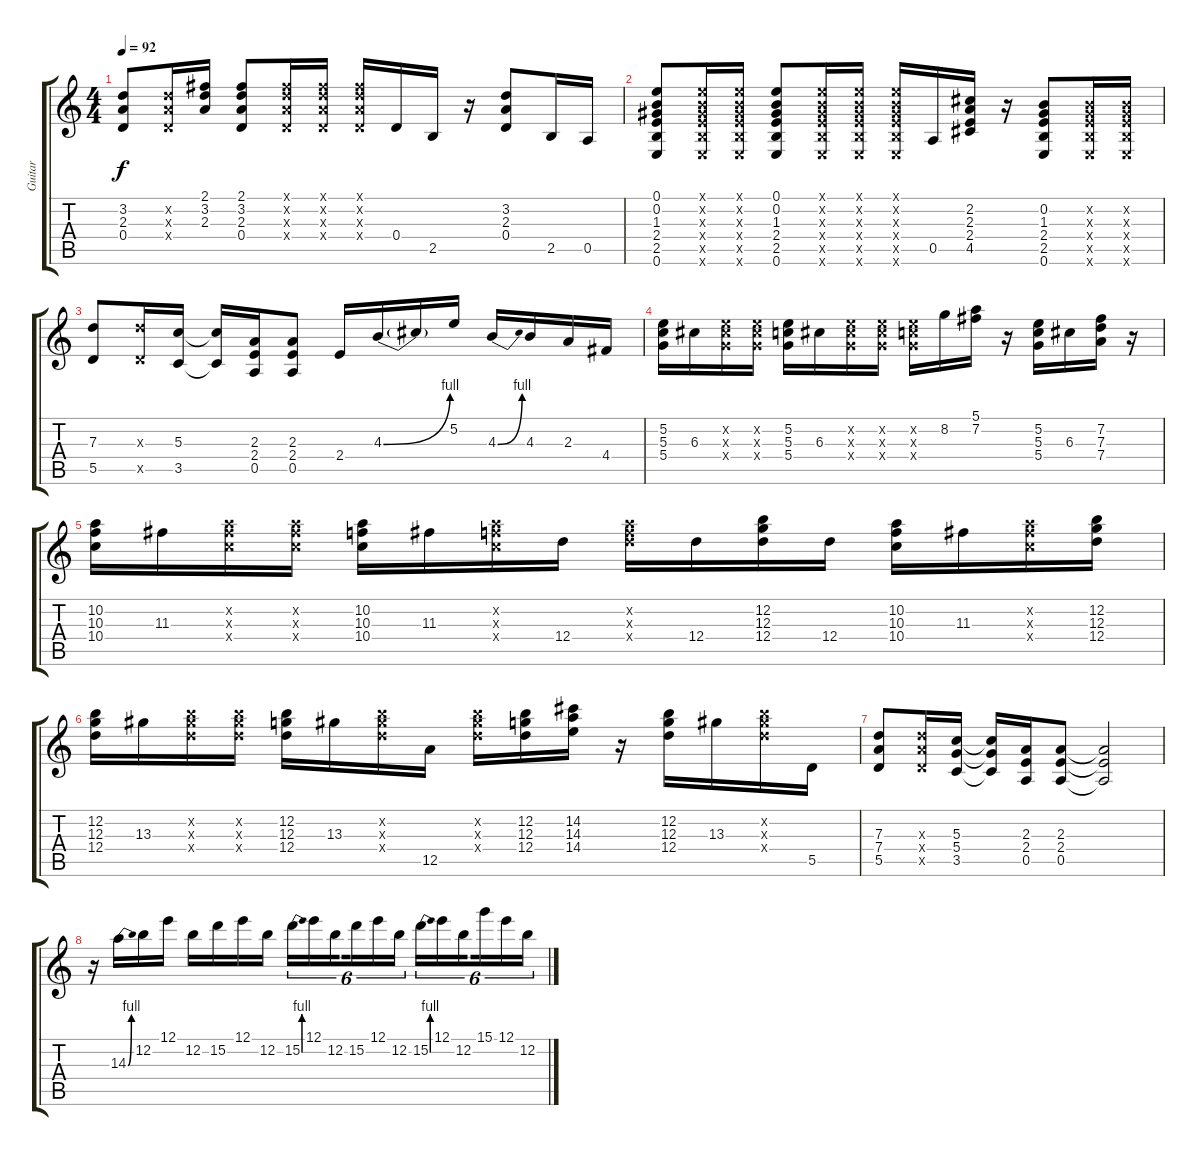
\track ("Guitar" "Guitar") {instrument distortionguitar}
\staff {score tabs}
\tuning (E4 B3 G3 D3 A2 E2) {hide}
\ts (4 4)
\tempo 92
\clef g2
\ks c
(3.2 2.3 0.4).8{dy f} (3.2{x} 2.3{x} 0.4{x}).16 (2.1 3.2 2.3).16 (2.1 3.2 2.3 0.4).8 (2.1{x} 3.2{x} 2.3{x} 0.4{x}).16 (2.1{x} 3.2{x} 2.3{x} 0.4{x}).16 (2.1{x} 3.2{x} 2.3{x} 0.4{x}).16 0.4.16 2.5.16 r.16 (3.2 2.3 0.4).8 2.5.16 0.5.16 |
(0.1 0.2 1.3 2.4 2.5 0.6).8 (0.1{x} 0.2{x} 1.3{x} 2.4{x} 2.5{x} 0.6{x}).16 (0.1{x} 0.2{x} 1.3{x} 2.4{x} 2.5{x} 0.6{x}).16 (0.1 0.2 1.3 2.4 2.5 0.6).8 (0.1{x} 0.2{x} 1.3{x} 2.4{x} 2.5{x} 0.6{x}).16 (0.1{x} 0.2{x} 1.3{x} 2.4{x} 2.5{x} 0.6{x}).16 (0.1{x} 0.2{x} 1.3{x} 2.4{x} 2.5{x} 0.6{x}).16 0.5.16 (2.2 2.3 2.4 4.5).16 r.16 (0.2 1.3 2.4 2.5 0.6).8 (0.2{x} 1.3{x} 2.4{x} 2.5{x} 0.6{x}).16 (0.2{x} 1.3{x} 2.4{x} 2.5{x} 0.6{x}).16 |
(7.3 5.5).8 (7.3{x} 5.5{x}).16 (5.3 3.5).16 (5.3{t} 3.5{t}).16 (2.3 2.4 0.5).16 (2.3 2.4 0.5).8 2.4.16 4.3{be (bend 0 0 60 4)}.16 4.3{t}.16 5.2.16 4.3{be (bend 0 0 60 4)}.16 4.3.16 2.3.16 4.4.16 |
(5.2 5.3 5.4).16 6.3.16 (5.2{x} 6.3{x} 5.4{x}).16 (5.2{x} 6.3{x} 5.4{x}).16 (5.2 5.3 5.4).16 6.3.16 (5.2{x} 6.3{x} 5.4{x}).16 (5.2{x} 6.3{x} 5.4{x}).16 (5.2{x} 5.3{x} 5.4{x}).16 8.2.16 (5.1 7.2).16 r.16 (5.2 5.3 5.4).16 6.3.16 (7.2 7.3 7.4).16 r.16 |
(10.2 10.3 10.4).16 11.3.16 (10.2{x} 11.3{x} 10.4{x}).16 (10.2{x} 11.3{x} 10.4{x}).16 (10.2 10.3 10.4).16 11.3.16 (10.2{x} 10.3{x} 10.4{x}).16 12.4.16 (10.2{x} 10.3{x} 12.4{x}).16 12.4.16 (12.2 12.3 12.4).16 12.4.16 (10.2 10.3 10.4).16 11.3.16 (10.2{x} 11.3{x} 10.4{x}).16 (12.2 12.3 12.4).16 |
(12.2 12.3 12.4).16 13.3.16 (12.2{x} 13.3{x} 12.4{x}).16 (12.2{x} 13.3{x} 12.4{x}).16 (12.2 12.3 12.4).16 13.3.16 (12.2{x} 13.3{x} 12.4{x}).16 12.5.16 (12.2{x} 13.3{x} 12.4{x}).16 (12.2 12.3 12.4).16 (14.2 14.3 14.4).16 r.16 (12.2 12.3 12.4).16 13.3.16 (12.2{x} 13.3{x} 12.4{x}).16 5.5.16 |
(7.3 7.4 5.5).8 (7.3{x} 7.4{x} 5.5{x}).16 (5.3 5.4 3.5).16 (5.3{t} 5.4{t} 3.5{t}).16 (2.3 2.4 0.5).16 (2.3 2.4 0.5).8 (2.3{t} 2.4{t} 0.5{t}).2 |
r.16 14.3{be (bend 0 0 60 4)}.16 12.2.16 12.1.16 12.2.16 15.2.16 12.1.16 12.2.16 15.2{be (bend 0 0 60 4)}.16{tu (6 4)} 12.1.16{tu (6 4)} 12.2.16{tu (6 4) beam splitsecondary} 15.2.16{tu (6 4)} 12.1.16{tu (6 4)} 12.2.16{tu (6 4)} 15.2{be (bend 0 0 60 4)}.16{tu (6 4)} 12.1.16{tu (6 4)} 12.2.16{tu (6 4) beam splitsecondary} 15.1.16{tu (6 4)} 12.1.16{tu (6 4)} 12.2.16{tu (6 4)}
